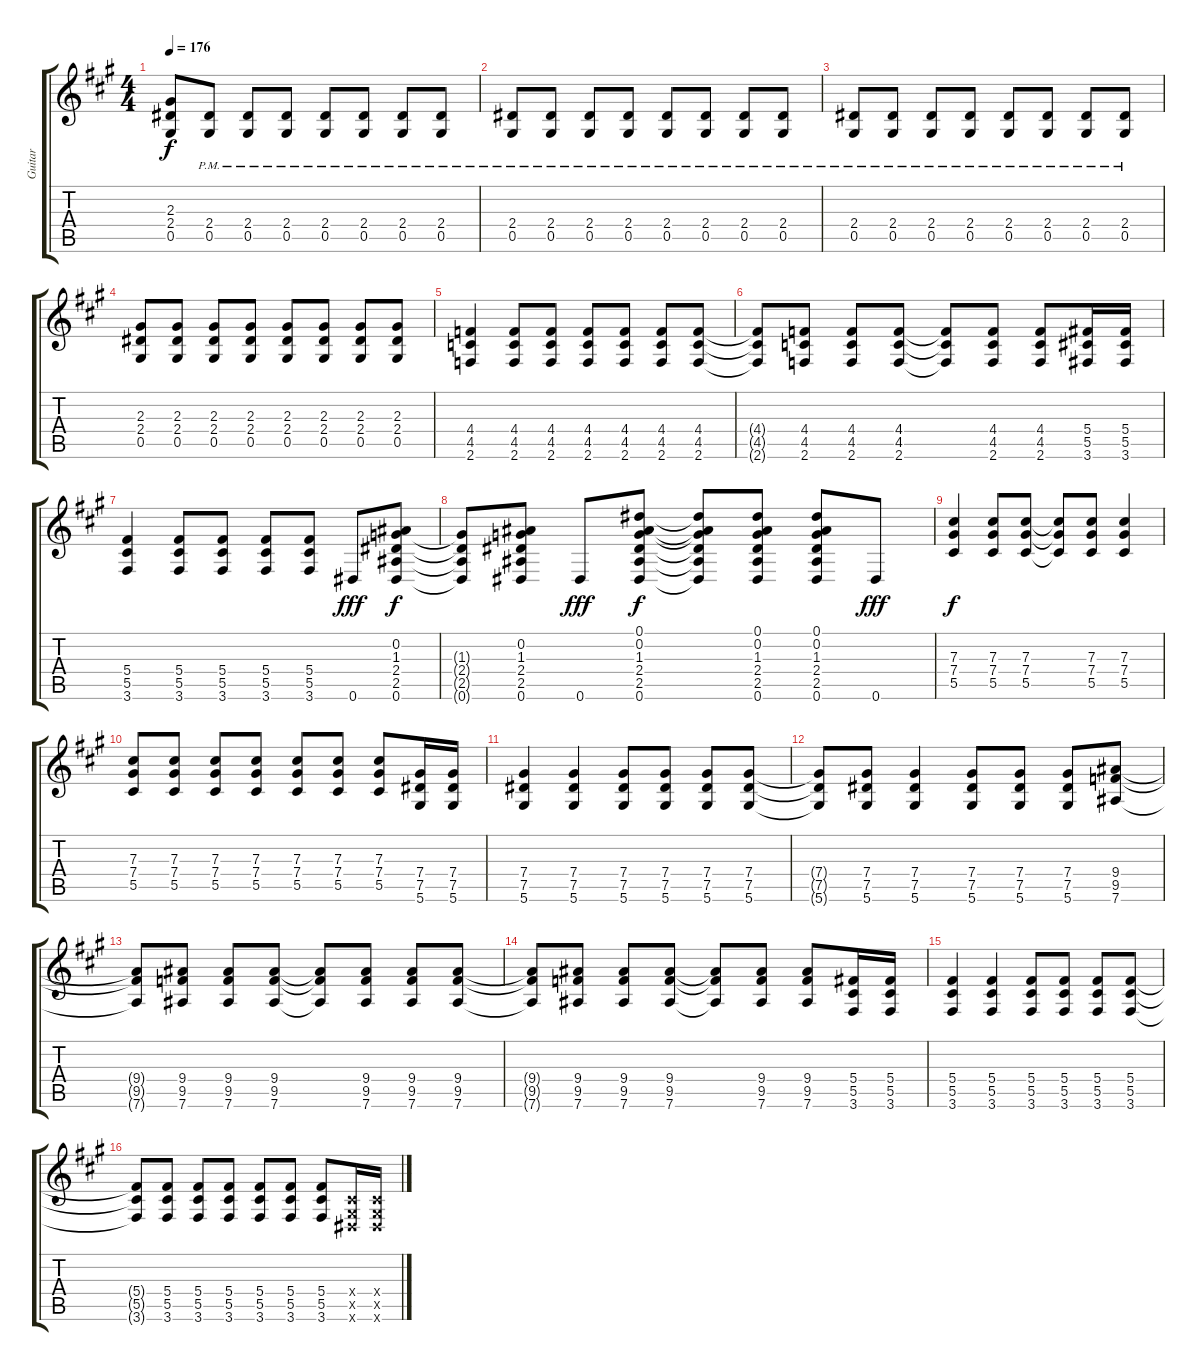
\track ("Guitar" "Guitar") {instrument overdrivenguitar}
\staff {score tabs}
\tuning (Eb4 Bb3 Gb3 Db3 Ab2 Eb2) {hide}
\ts (4 4)
\tempo 176
\clef g2
\ks a
(2.3 2.4 0.5).8{dy f} (2.4{pm} 0.5{pm}).8 (2.4{pm} 0.5{pm}).8 (2.4{pm} 0.5{pm}).8 (2.4{pm} 0.5{pm}).8 (2.4{pm} 0.5{pm}).8 (2.4{pm} 0.5{pm}).8 (2.4{pm} 0.5{pm}).8 |
(2.4{pm} 0.5{pm}).8 (2.4{pm} 0.5{pm}).8 (2.4{pm} 0.5{pm}).8 (2.4{pm} 0.5{pm}).8 (2.4{pm} 0.5{pm}).8 (2.4{pm} 0.5{pm}).8 (2.4{pm} 0.5{pm}).8 (2.4{pm} 0.5{pm}).8 |
(2.4{pm} 0.5{pm}).8 (2.4{pm} 0.5{pm}).8 (2.4{pm} 0.5{pm}).8 (2.4{pm} 0.5{pm}).8 (2.4{pm} 0.5{pm}).8 (2.4{pm} 0.5{pm}).8 (2.4{pm} 0.5{pm}).8 (2.4{pm} 0.5{pm}).8 |
(2.3 2.4 0.5).8 (2.3 2.4 0.5).8 (2.3 2.4 0.5).8 (2.3 2.4 0.5).8 (2.3 2.4 0.5).8 (2.3 2.4 0.5).8 (2.3 2.4 0.5).8 (2.3 2.4 0.5).8 |
(4.4 4.5 2.6).4 (4.4 4.5 2.6).8 (4.4 4.5 2.6).8 (4.4 4.5 2.6).8 (4.4 4.5 2.6).8 (4.4 4.5 2.6).8 (4.4 4.5 2.6).8 |
(4.4{t} 4.5{t} 2.6{t}).8 (4.4 4.5 2.6).8 (4.4 4.5 2.6).8 (4.4 4.5 2.6).8 (4.4{t} 4.5{t} 2.6{t}).8 (4.4 4.5 2.6).8 (4.4 4.5 2.6).8 (5.4 5.5 3.6).16 (5.4 5.5 3.6).16 |
(5.4 5.5 3.6).4 (5.4 5.5 3.6).8 (5.4 5.5 3.6).8 (5.4 5.5 3.6).8 (5.4 5.5 3.6).8 0.6.8{dy fff} (0.2 1.3 2.4 2.5 0.6).8{dy f} |
(1.3{t} 2.4{t} 2.5{t} 0.6{t}).8 (0.2 1.3 2.4 2.5 0.6).8 0.6.8{dy fff} (0.1 0.2 1.3 2.4 2.5 0.6).8{dy f} (0.1{t} 0.2{t} 1.3{t} 2.4{t} 2.5{t} 0.6{t}).8 (0.1 0.2 1.3 2.4 2.5 0.6).8 (0.1 0.2 1.3 2.4 2.5 0.6).8 0.6.8{dy fff} |
(7.3 7.4 5.5).4{dy f} (7.3 7.4 5.5).8 (7.3 7.4 5.5).8 (7.3{t} 7.4{t} 5.5{t}).8 (7.3 7.4 5.5).8 (7.3 7.4 5.5).4 |
(7.3 7.4 5.5).8 (7.3 7.4 5.5).8 (7.3 7.4 5.5).8 (7.3 7.4 5.5).8 (7.3 7.4 5.5).8 (7.3 7.4 5.5).8 (7.3 7.4 5.5).8 (7.4 7.5 5.6).16 (7.4 7.5 5.6).16 |
(7.4 7.5 5.6).4 (7.4 7.5 5.6).4 (7.4 7.5 5.6).8 (7.4 7.5 5.6).8 (7.4 7.5 5.6).8 (7.4 7.5 5.6).8 |
(7.4{t} 7.5{t} 5.6{t}).8 (7.4 7.5 5.6).8 (7.4 7.5 5.6).4 (7.4 7.5 5.6).8 (7.4 7.5 5.6).8 (7.4 7.5 5.6).8 (9.4 9.5 7.6).8 |
(9.4{t} 9.5{t} 7.6{t}).8 (9.4 9.5 7.6).8 (9.4 9.5 7.6).8 (9.4 9.5 7.6).8 (9.4{t} 9.5{t} 7.6{t}).8 (9.4 9.5 7.6).8 (9.4 9.5 7.6).8 (9.4 9.5 7.6).8 |
(9.4{t} 9.5{t} 7.6{t}).8 (9.4 9.5 7.6).8 (9.4 9.5 7.6).8 (9.4 9.5 7.6).8 (9.4{t} 9.5{t} 7.6{t}).8 (9.4 9.5 7.6).8 (9.4 9.5 7.6).8 (5.4 5.5 3.6).16 (5.4 5.5 3.6).16 |
(5.4 5.5 3.6).4 (5.4 5.5 3.6).4 (5.4 5.5 3.6).8 (5.4 5.5 3.6).8 (5.4 5.5 3.6).8 (5.4 5.5 3.6).8 |
(5.4{t} 5.5{t} 3.6{t}).8 (5.4 5.5 3.6).8 (5.4 5.5 3.6).8 (5.4 5.5 3.6).8 (5.4 5.5 3.6).8 (5.4 5.5 3.6).8 (5.4 5.5 3.6).8 (0.4{x} 0.5{x} 0.6{x}).16 (0.4{x} 0.5{x} 0.6{x}).16
